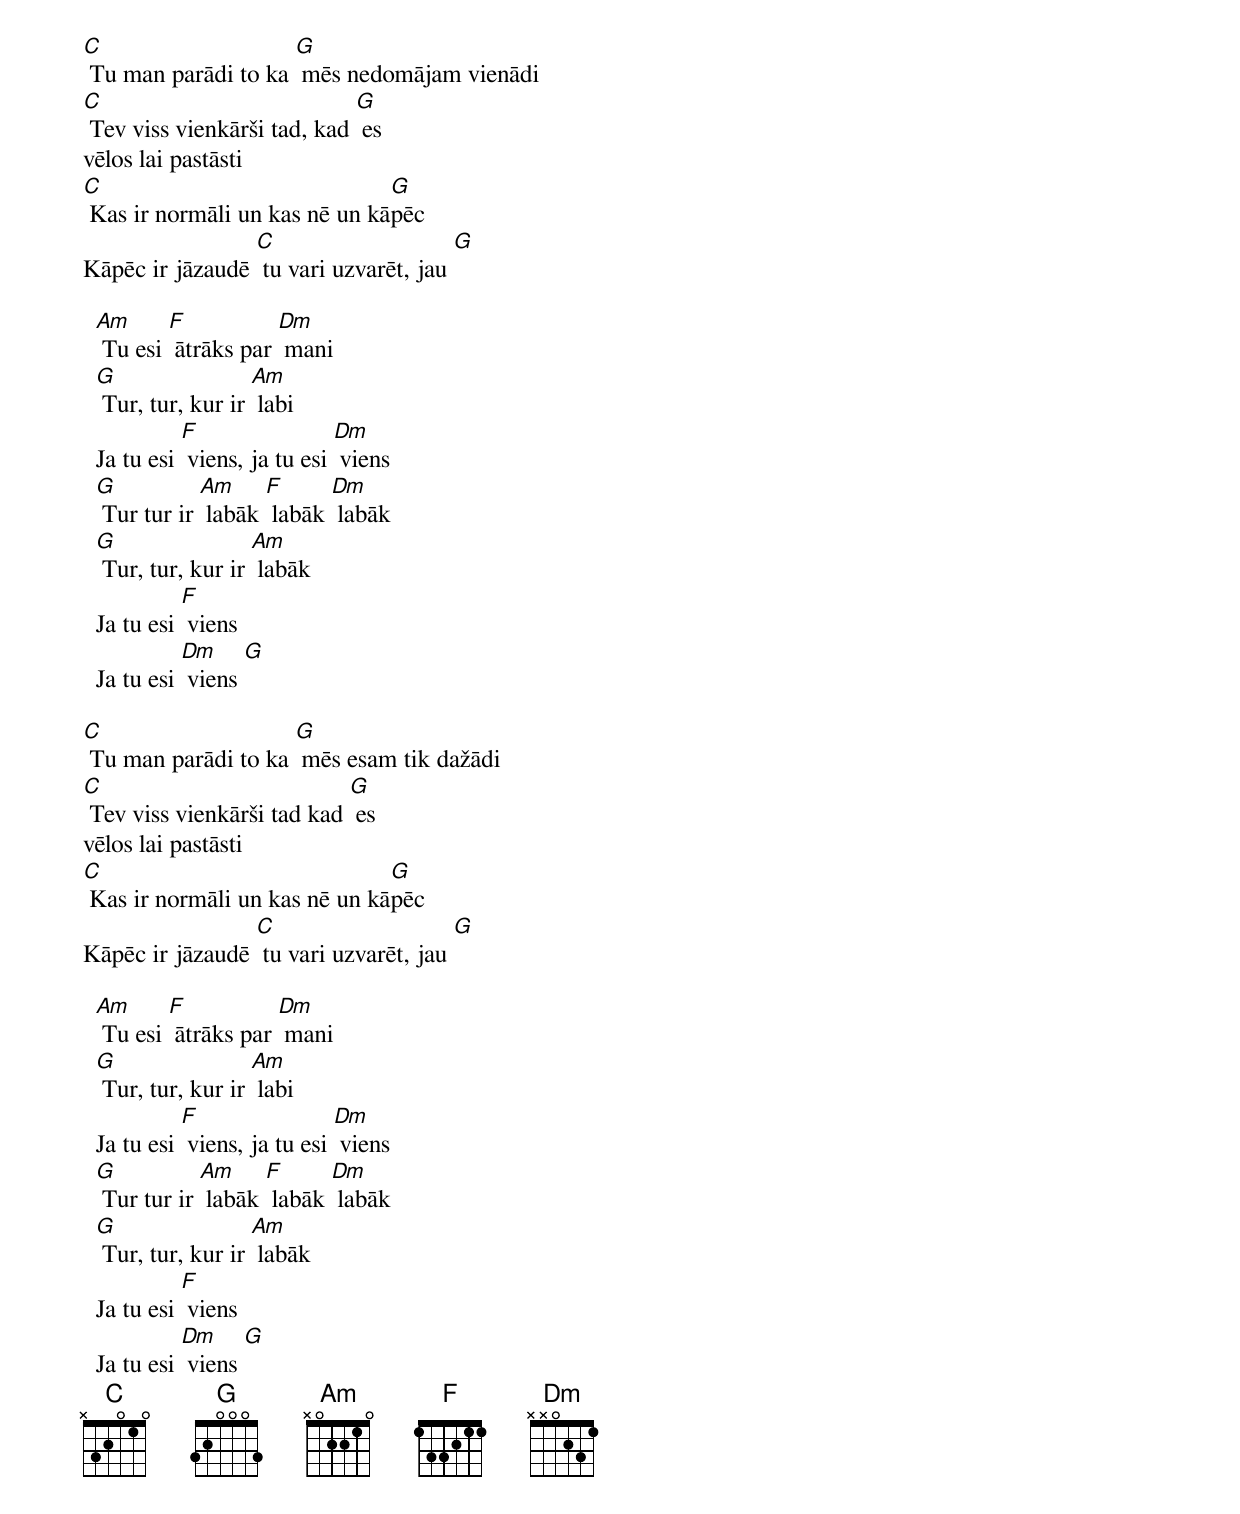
[C] Tu man parādi to ka [G] mēs nedomājam vienādi
[C] Tev viss vienkārši tad, kad [G] es
vēlos lai pastāsti
[C] Kas ir normāli un kas nē un kā[G]pēc
Kāpēc ir jāzaudē [C] tu vari uzvarēt, jau [G]

  [Am] Tu esi [F] ātrāks par [Dm] mani
  [G] Tur, tur, kur ir [Am] labi
  Ja tu esi [F] viens, ja tu esi [Dm] viens
  [G] Tur tur ir [Am] labāk [F] labāk [Dm] labāk
  [G] Tur, tur, kur ir [Am] labāk
  Ja tu esi [F] viens
  Ja tu esi [Dm] viens [G]

[C] Tu man parādi to ka [G] mēs esam tik dažādi
[C] Tev viss vienkārši tad kad [G] es
vēlos lai pastāsti
[C] Kas ir normāli un kas nē un kā[G]pēc
Kāpēc ir jāzaudē [C] tu vari uzvarēt, jau [G]

  [Am] Tu esi [F] ātrāks par [Dm] mani
  [G] Tur, tur, kur ir [Am] labi
  Ja tu esi [F] viens, ja tu esi [Dm] viens
  [G] Tur tur ir [Am] labāk [F] labāk [Dm] labāk
  [G] Tur, tur, kur ir [Am] labāk
  Ja tu esi [F] viens
  Ja tu esi [Dm] viens [G]
